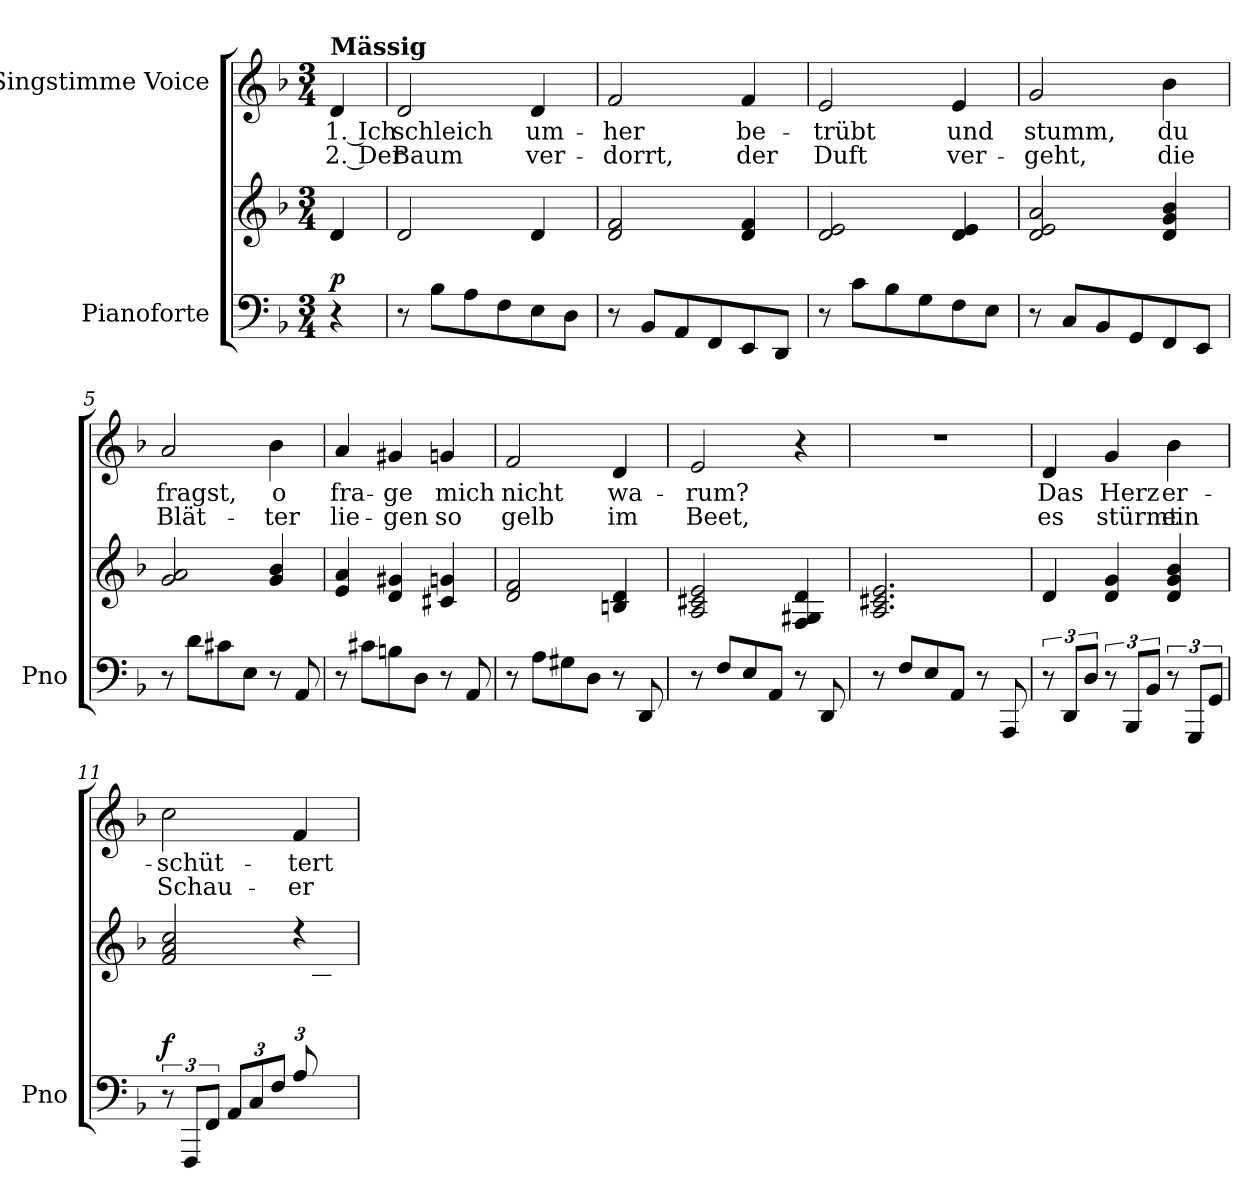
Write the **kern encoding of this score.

**kern	**kern	**dynam	**kern	**text	**text
*part2	*part2	*part2	*part1	*part1	*part1
*staff3	*staff2	*staff2/3	*staff1	*staff1	*staff1
*I"Pianoforte	*	*	*I"Singstimme Voice	*	*
*I'Pno	*	*	*	*	*
*clefF4	*clefG2	*	*clefG2	*	*
*k[b-]	*k[b-]	*	*k[b-]	*	*
*M3/4	*M3/4	*	*M3/4	*	*
=	=	=	=	=	=
!	!	!	!LO:TX:a:B:t=Mässig	!	!
!	!	!LO:DY:a=2	!	!LO:LY:b	!LO:LY:b
4r	4d/	p	4d/	1. Ich	2. Der
=1	=1	=1	=1	=1	=1
!	!	!	!	!LO:LY:b	!LO:LY:b
8r	2d/	.	2d/	schleich	Baum
8B-\L	.	.	.	.	.
8A\	.	.	.	.	.
8F\	.	.	.	.	.
!	!	!	!	!LO:LY:b	!LO:LY:b
8E\	4d/	.	4d/	um-	ver-
8D\J	.	.	.	.	.
=2	=2	=2	=2	=2	=2
!	!	!	!	!LO:LY:b	!LO:LY:b
8r	2d/ 2f/	.	2f/	-her	-dorrt,
8BB-/L	.	.	.	.	.
8AA/	.	.	.	.	.
8FF/	.	.	.	.	.
!	!	!	!	!LO:LY:b	!LO:LY:b
8EE/	4d/ 4f/	.	4f/	be-	der
8DD/J	.	.	.	.	.
=3	=3	=3	=3	=3	=3
!	!	!	!	!LO:LY:b	!LO:LY:b
8r	2d/ 2e/	.	2e/	-trübt	Duft
8c\L	.	.	.	.	.
8B-\	.	.	.	.	.
8G\	.	.	.	.	.
!	!	!	!	!LO:LY:b	!LO:LY:b
8F\	4d/ 4e/	.	4e/	und	ver-
8E\J	.	.	.	.	.
=4	=4	=4	=4	=4	=4
!	!	!	!	!LO:LY:b	!LO:LY:b
8r	2d/ 2e/ 2a/	.	2g/	stumm,	-geht,
8C/L	.	.	.	.	.
8BB-/	.	.	.	.	.
8GG/	.	.	.	.	.
!	!	!	!	!LO:LY:b	!LO:LY:b
8FF/	4d/ 4g/ 4b-/	.	4b-\	du	die
8EE/J	.	.	.	.	.
=5	=5	=5	=5	=5	=5
!	!	!	!	!LO:LY:b	!LO:LY:b
8r	2g/ 2a/	.	2a/	fragst,	Blät-
8d\L	.	.	.	.	.
8c#X\	.	.	.	.	.
8E\J	.	.	.	.	.
!	!	!	!	!LO:LY:b	!LO:LY:b
8r	4g/ 4b-/	.	4b-\	o	-ter
8AA/	.	.	.	.	.
=6	=6	=6	=6	=6	=6
!	!	!	!	!LO:LY:b	!LO:LY:b
8r	4e/ 4a/	.	4a/	fra-	lie-
8c#X\L	.	.	.	.	.
!	!	!	!	!LO:LY:b	!LO:LY:b
8Bn\	4d/ 4g#X/	.	4g#X/	-ge	-gen
8D\J	.	.	.	.	.
!	!	!	!	!LO:LY:b	!LO:LY:b
8r	4c#X/ 4gn/	.	4gn/	mich	so
8AA/	.	.	.	.	.
!!LO:LB:g=z
=7	=7	=7	=7	=7	=7
!	!	!	!	!LO:LY:b	!LO:LY:b
8r	2d/ 2f/	.	2f/	nicht	gelb
8A\L	.	.	.	.	.
8G#X\	.	.	.	.	.
8D\J	.	.	.	.	.
!	!	!	!	!LO:LY:b	!LO:LY:b
8r	4Bn/ 4d/	.	4d/	wa-	im
8DD/	.	.	.	.	.
=8	=8	=8	=8	=8	=8
!	!	!	!	!LO:LY:b	!LO:LY:b
8r	2A/ 2c#X/ 2e/	.	2e/	-rum?	Beet,
8F/L	.	.	.	.	.
8E/	.	.	.	.	.
8AA/J	.	.	.	.	.
8r	4F/ 4G#X/ 4d/	.	4r	.	.
8DD/	.	.	.	.	.
=9	=9	=9	=9	=9	=9
8r	2.A/ 2.c#X/ 2.e/	.	2.r	.	.
8F/L	.	.	.	.	.
8E/	.	.	.	.	.
8AA/J	.	.	.	.	.
8r	.	.	.	.	.
8AAA/	.	.	.	.	.
=10	=10	=10	=10	=10	=10
!	!	!	!	!LO:LY:b	!LO:LY:b
12r	4d/	.	4d/	Das	es
12DD/L	.	.	.	.	.
12D/J	.	.	.	.	.
!	!	!	!	!LO:LY:b	!LO:LY:b
12r	4d/ 4g/	.	4g/	Herz	stürmt
12BBB-/L	.	.	.	.	.
12BB-/J	.	.	.	.	.
!	!	!	!	!LO:LY:b	!LO:LY:b
12r	4d/ 4g/ 4b-/	.	4b-\	er-	ein
12GGG/L	.	.	.	.	.
12GG/J	.	.	.	.	.
=11	=11	=11	=11	=11	=11
*	*^	*	*	*	*
!	!	!	!LO:DY:a=2	!	!LO:LY:b	!LO:LY:b
12r	2f/ 2a/ 2cc/	12%7ryy	f	2cc\	-schüt-	Schau-
(>12FFF/L	.	.	.	.	.	.
12FF/J	.	.	.	.	.	.
*Xbrackettup	*	*	*	*	*	*
12AA/L	.	.	.	.	.	.
12C/	.	.	.	.	.	.
12F/J	.	.	.	.	.	.
!	!	!	!	!	!LO:LY:b	!LO:LY:b
12A/L	4rdd	.	.	4f/	-tert	-er
6ryy	.	12c\	.	.	.	.
.	.	12e\J)	.	.	.	.
*	*v	*v	*	*	*	*
=	=	=	=	=	=
*-	*-	*-	*-	*-	*-
